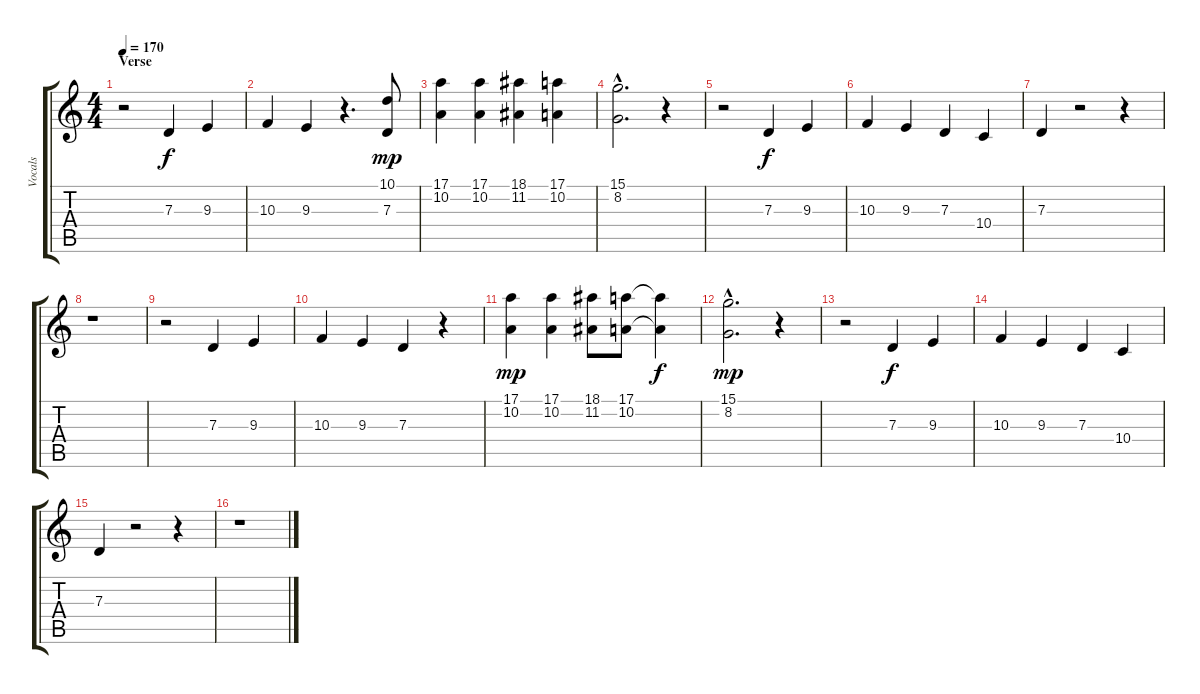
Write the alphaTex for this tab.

\track ("Vocals" "Vocals") {instrument lead2sawtooth}
\staff {score tabs}
\tuning (E4 B3 G3 D3 A2 E2) {hide}
\ts (4 4)
\section ("" "Verse")
\tempo 170
\clef g2
\ks c
r.2{dy mf} 7.3.4{dy f} 9.3.4 |
10.3.4 9.3.4 r.4{d} (10.1 7.3).8{dy mp} |
(17.1 10.2).4 (17.1 10.2).4 (18.1 11.2).4 (17.1 10.2).4 |
(15.1{hac} 8.2{hac}).2{d} r.4 |
r.2 7.3.4{dy f} 9.3.4 |
10.3.4 9.3.4 7.3.4 10.4.4 |
7.3.4 r.2 r.4 |
r.1 |
r.2 7.3.4 9.3.4 |
10.3.4 9.3.4 7.3.4 r.4 |
(17.1 10.2).4{dy mp} (17.1 10.2).4 (18.1 11.2).8 (17.1 10.2).8 (17.1{t} 10.2{t}).4{dy f} |
(15.1{hac} 8.2{hac}).2{d dy mp} r.4 |
r.2 7.3.4{dy f} 9.3.4 |
10.3.4 9.3.4 7.3.4 10.4.4 |
7.3.4 r.2 r.4 |
r.1
